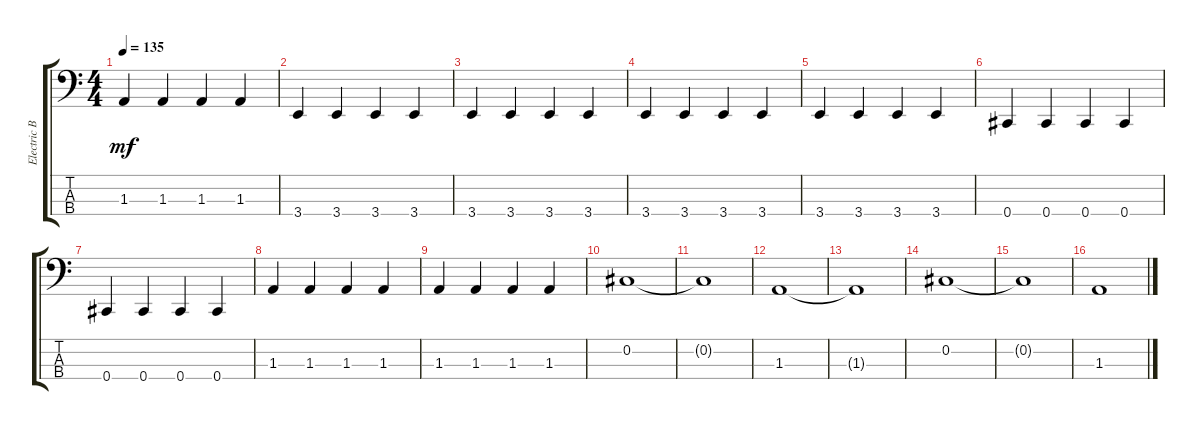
\track ("Electric Bass" "Electric B") {instrument electricbassfinger}
\staff {score tabs}
\tuning (Gb2 Db2 Ab1 Db1) {hide}
\ts (4 4)
\tempo 135
\clef f4
\ks c
1.3.4{dy mf} 1.3.4 1.3.4 1.3.4 |
3.4.4 3.4.4 3.4.4 3.4.4 |
3.4.4 3.4.4 3.4.4 3.4.4 |
3.4.4 3.4.4 3.4.4 3.4.4 |
3.4.4 3.4.4 3.4.4 3.4.4 |
0.4.4 0.4.4 0.4.4 0.4.4 |
0.4.4 0.4.4 0.4.4 0.4.4 |
1.3.4 1.3.4 1.3.4 1.3.4 |
1.3.4 1.3.4 1.3.4 1.3.4 |
0.2.1 |
0.2{t}.1 |
1.3.1 |
1.3{t}.1 |
0.2.1 |
0.2{t}.1 |
1.3.1
